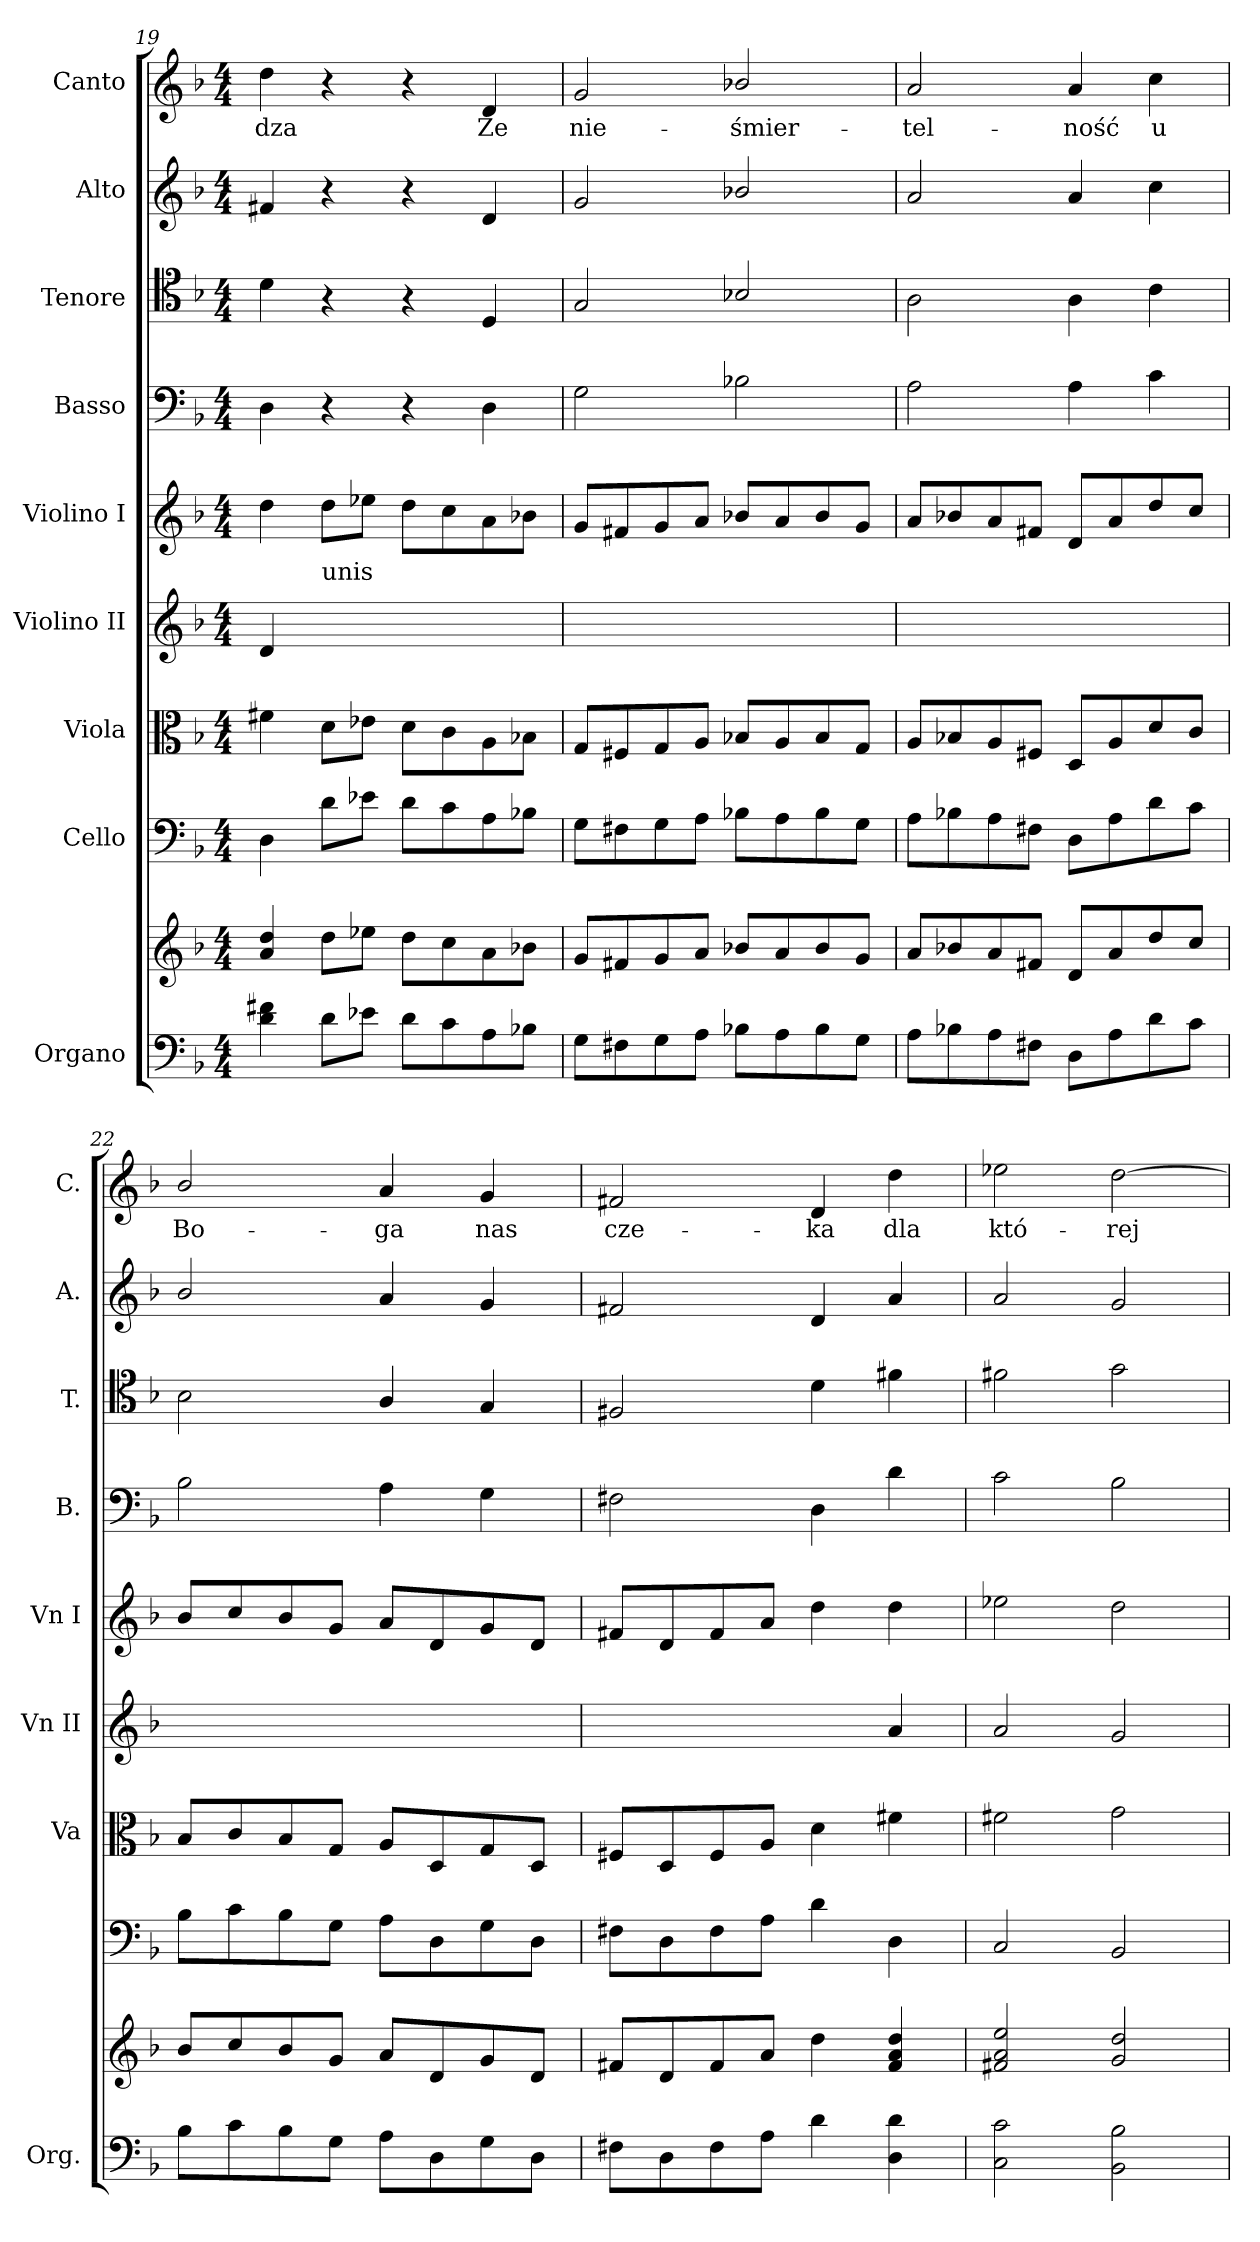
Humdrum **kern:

**kern	**kern	**kern	**kern	**kern	**kern	**kern	**kern	**kern	**kern	**text
*part9	*part9	*part8	*part7	*part6	*part5	*part4	*part3	*part2	*part1	*part1
*staff10	*staff9	*staff8	*staff7	*staff6	*staff5	*staff4	*staff3	*staff2	*staff1	*staff1
*I"Organo	*	*I"Cello	*I"Viola	*I"Violino II	*I"Violino I	*I"Basso	*I"Tenore	*I"Alto	*I"Canto	*
*I'Org.	*	*	*I'Va	*I'Vn II	*I'Vn I	*I'B.	*I'T.	*I'A.	*I'C.	*
*clefF4	*clefG2	*clefF4	*clefC3	*clefG2	*clefG2	*clefF4	*clefC4	*clefG2	*clefG2	*
*k[b-]	*k[b-]	*k[b-]	*k[b-]	*k[b-]	*k[b-]	*k[b-]	*k[b-]	*k[b-]	*k[b-]	*
*M4/4	*M4/4	*M4/4	*M4/4	*M4/4	*M4/4	*M4/4	*M4/4	*M4/4	*M4/4	*
=19	=19	=19	=19	=19	=19	=19	=19	=19	=19	=19
4d\ 4f#X\	4a/ 4dd/	4D\	4f#X\	4d/	4dd\	4D\	4d\	4f#X/	4dd\	-dza
!	!	!	!	!LO:TX:a:t=unis	!	!	!	!	!	!
8d\L	8dd\L	8d\L	8d\L	8dd\Lyy	8dd\L	4r	4r	4r	4r	.
8e-X\J	8ee-X\J	8e-X\J	8e-X\J	8ee-X\Jyy	8ee-X\J	.	.	.	.	.
8d\L	8dd\L	8d\L	8d\L	8dd\Lyy	8dd\L	4r	4r	4r	4r	.
8c\	8cc\	8c\	8c\	8cc\yy	8cc\	.	.	.	.	.
8A\	8a\	8A\	8A\	8a\yy	8a\	4D\	4D/	4d/	4d/	Że
8B-X\J	8b-X\J	8B-X\J	8B-X\J	8b-\Jyy	8b-X\J	.	.	.	.	.
=20	=20	=20	=20	=20	=20	=20	=20	=20	=20	=20
8G\L	8g/L	8G\L	8G/L	8g/Lyy	8g/L	2G\	2G/	2g/	2g/	nie-
8F#X\	8f#X/	8F#X\	8F#X/	8f#X/yy	8f#X/	.	.	.	.	.
8G\	8g/	8G\	8G/	8g/yy	8g/	.	.	.	.	.
8A\J	8a/J	8A\J	8A/J	8a/Jyy	8a/J	.	.	.	.	.
8B-X\L	8b-X/L	8B-X\L	8B-X/L	8b-X/Lyy	8b-X/L	2B-X\	2B-X/	2b-X/	2b-X/	-śmier-
8A\	8a/	8A\	8A/	8a/yy	8a/	.	.	.	.	.
8B-\	8b-/	8B-\	8B-/	8b-/yy	8b-/	.	.	.	.	.
8G\J	8g/J	8G\J	8G/J	8g/Jyy	8g/J	.	.	.	.	.
=21	=21	=21	=21	=21	=21	=21	=21	=21	=21	=21
8A\L	8a/L	8A\L	8A/L	8a/Lyy	8a/L	2A\	2A\	2a/	2a/	-tel-
8B-X\	8b-X/	8B-X\	8B-X/	8b-/yy	8b-X/	.	.	.	.	.
8A\	8a/	8A\	8A/	8a/yy	8a/	.	.	.	.	.
8F#X\J	8f#X/J	8F#X\J	8F#X/J	8f#X/Jyy	8f#X/J	.	.	.	.	.
8D\L	8d/L	8D\L	8D/L	8d/Lyy	8d/L	4A\	4A\	4a/	4a/	-ność
8A\	8a/	8A\	8A/	8a/yy	8a/	.	.	.	.	.
8d\	8dd/	8d\	8d/	8dd/yy	8dd/	4c\	4c\	4cc\	4cc\	u
8c\J	8cc/J	8c\J	8c/J	8cc/Jyy	8cc/J	.	.	.	.	.
=22	=22	=22	=22	=22	=22	=22	=22	=22	=22	=22
8B-\L	8b-/L	8B-\L	8B-/L	8b-/Lyy	8b-/L	2B-\	2B-\	2b-/	2b-/	Bo-
8c\	8cc/	8c\	8c/	8cc/yy	8cc/	.	.	.	.	.
8B-\	8b-/	8B-\	8B-/	8b-/yy	8b-/	.	.	.	.	.
8G\J	8g/J	8G\J	8G/J	8g/Jyy	8g/J	.	.	.	.	.
8A\L	8a/L	8A\L	8A/L	8a/Lyy	8a/L	4A\	4A/	4a/	4a/	-ga
8D\	8d/	8D\	8D/	8d/yy	8d/	.	.	.	.	.
8G\	8g/	8G\	8G/	8g/yy	8g/	4G\	4G/	4g/	4g/	nas
8D\J	8d/J	8D\J	8D/J	8d/Jyy	8d/J	.	.	.	.	.
=23	=23	=23	=23	=23	=23	=23	=23	=23	=23	=23
8F#X\L	8f#X/L	8F#X\L	8F#X/L	8f#X/Lyy	8f#X/L	2F#X\	2F#X/	2f#X/	2f#X/	cze-
8D\	8d/	8D\	8D/	8d/yy	8d/	.	.	.	.	.
8F#\	8f#/	8F#\	8F#/	8f#/yy	8f#/	.	.	.	.	.
8A\J	8a/J	8A\J	8A/J	8a/Jyy	8a/J	.	.	.	.	.
4d\	4dd\	4d\	4d\	4dd\yy	4dd\	4D\	4d\	4d/	4d/	-ka
4D\ 4d\	4f#/ 4a/ 4dd/	4D\	4f#X\	4a/	4dd\	4d\	4f#X\	4a/	4dd\	dla
=24	=24	=24	=24	=24	=24	=24	=24	=24	=24	=24
2C\ 2c\	2f#X/ 2a/ 2ee/	2C/	2f#X\	2a/	2ee-X\	2c\	2f#X\	2a/	2ee-X\	któ-
2BB-\ 2B-\	2g/ 2dd/	2BB-/	2g\	2g/	2dd\	2B-\	2g\	2g/	[2dd\	-rej
=	=	=	=	=	=	=	=	=	=	=
*-	*-	*-	*-	*-	*-	*-	*-	*-	*-	*-
